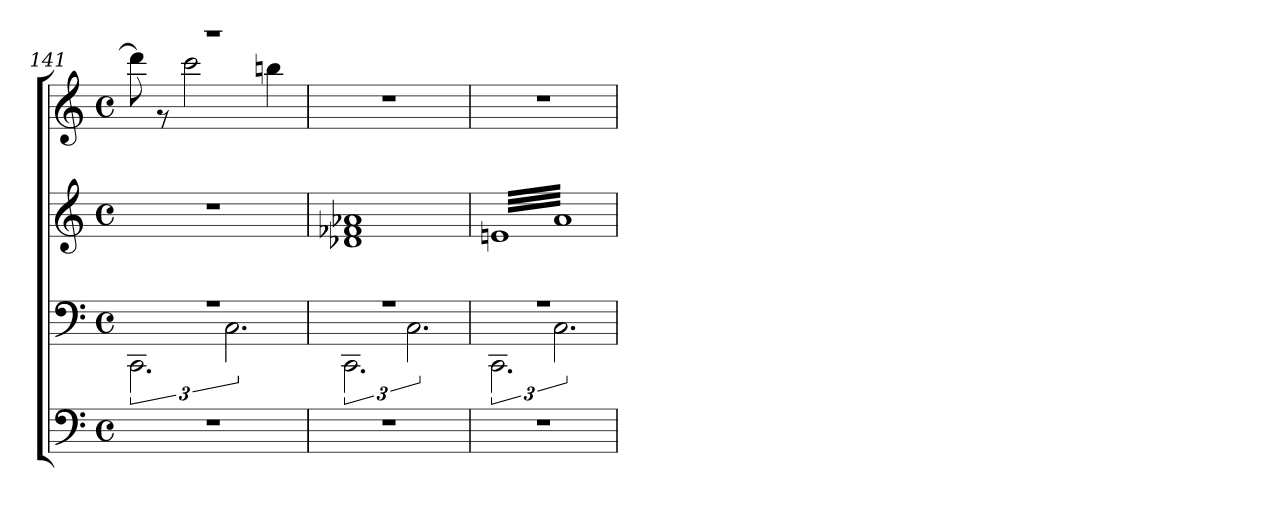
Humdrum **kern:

**kern	**kern	**kern	**kern
*part3	*part2	*part2	*part1
*staff4	*staff3	*staff2	*staff1
*clefF4	*clefF4	*clefG2	*clefG2
*k[]	*k[]	*k[]	*k[]
*M4/4	*M4/4	*M4/4	*M4/4
*met(c)	*met(c)	*met(c)	*met(c)
=141	=141	=141	=141
*	*^	*	*^
1r	1r	3.CC	1r	1r	8ddd-\]
.	.	.	.	.	8r
.	.	.	.	.	2ccc\
.	.	3.C	.	.	.
.	.	.	.	.	4bbn\
*	*	*	*	*v	*v
=142	=142	=142	=142	=142
1r	1r	3.CC	1d-X 1f-X 1a-X	1r
.	.	3.C	.	.
=143	=143	=143	=143	=143
*	*	*	*tremolo	*
1r	1r	3.CC	32enLLL	1r
.	.	.	32a	.
.	.	.	32en	.
.	.	.	32a	.
.	.	.	32en	.
.	.	.	32a	.
.	.	.	32en	.
.	.	.	32a	.
.	.	.	32en	.
.	.	.	32a	.
.	.	.	32en	.
.	.	.	32a	.
.	.	.	32en	.
.	.	.	32a	.
.	.	.	32en	.
.	.	.	32a	.
.	.	3.C	32en	.
.	.	.	32a	.
.	.	.	32en	.
.	.	.	32a	.
.	.	.	32en	.
.	.	.	32a	.
.	.	.	32en	.
.	.	.	32a	.
.	.	.	32en	.
.	.	.	32a	.
.	.	.	32en	.
.	.	.	32a	.
.	.	.	32en	.
.	.	.	32a	.
.	.	.	32en	.
.	.	.	32aJJJ	.
*	*	*	*Xtremolo	*
.	.	.	.	.
.	.	.	.	.
.	.	.	.	.
.	.	.	.	.
.	.	.	.	.
.	.	.	.	.
.	.	.	.	.
.	.	.	.	.
.	.	.	.	.
.	.	.	.	.
.	.	.	.	.
.	.	.	.	.
.	.	.	.	.
.	.	.	.	.
.	.	.	.	.
.	.	.	.	.
*	*v	*v	*	*
=	=	=	=
*-	*-	*-	*-
